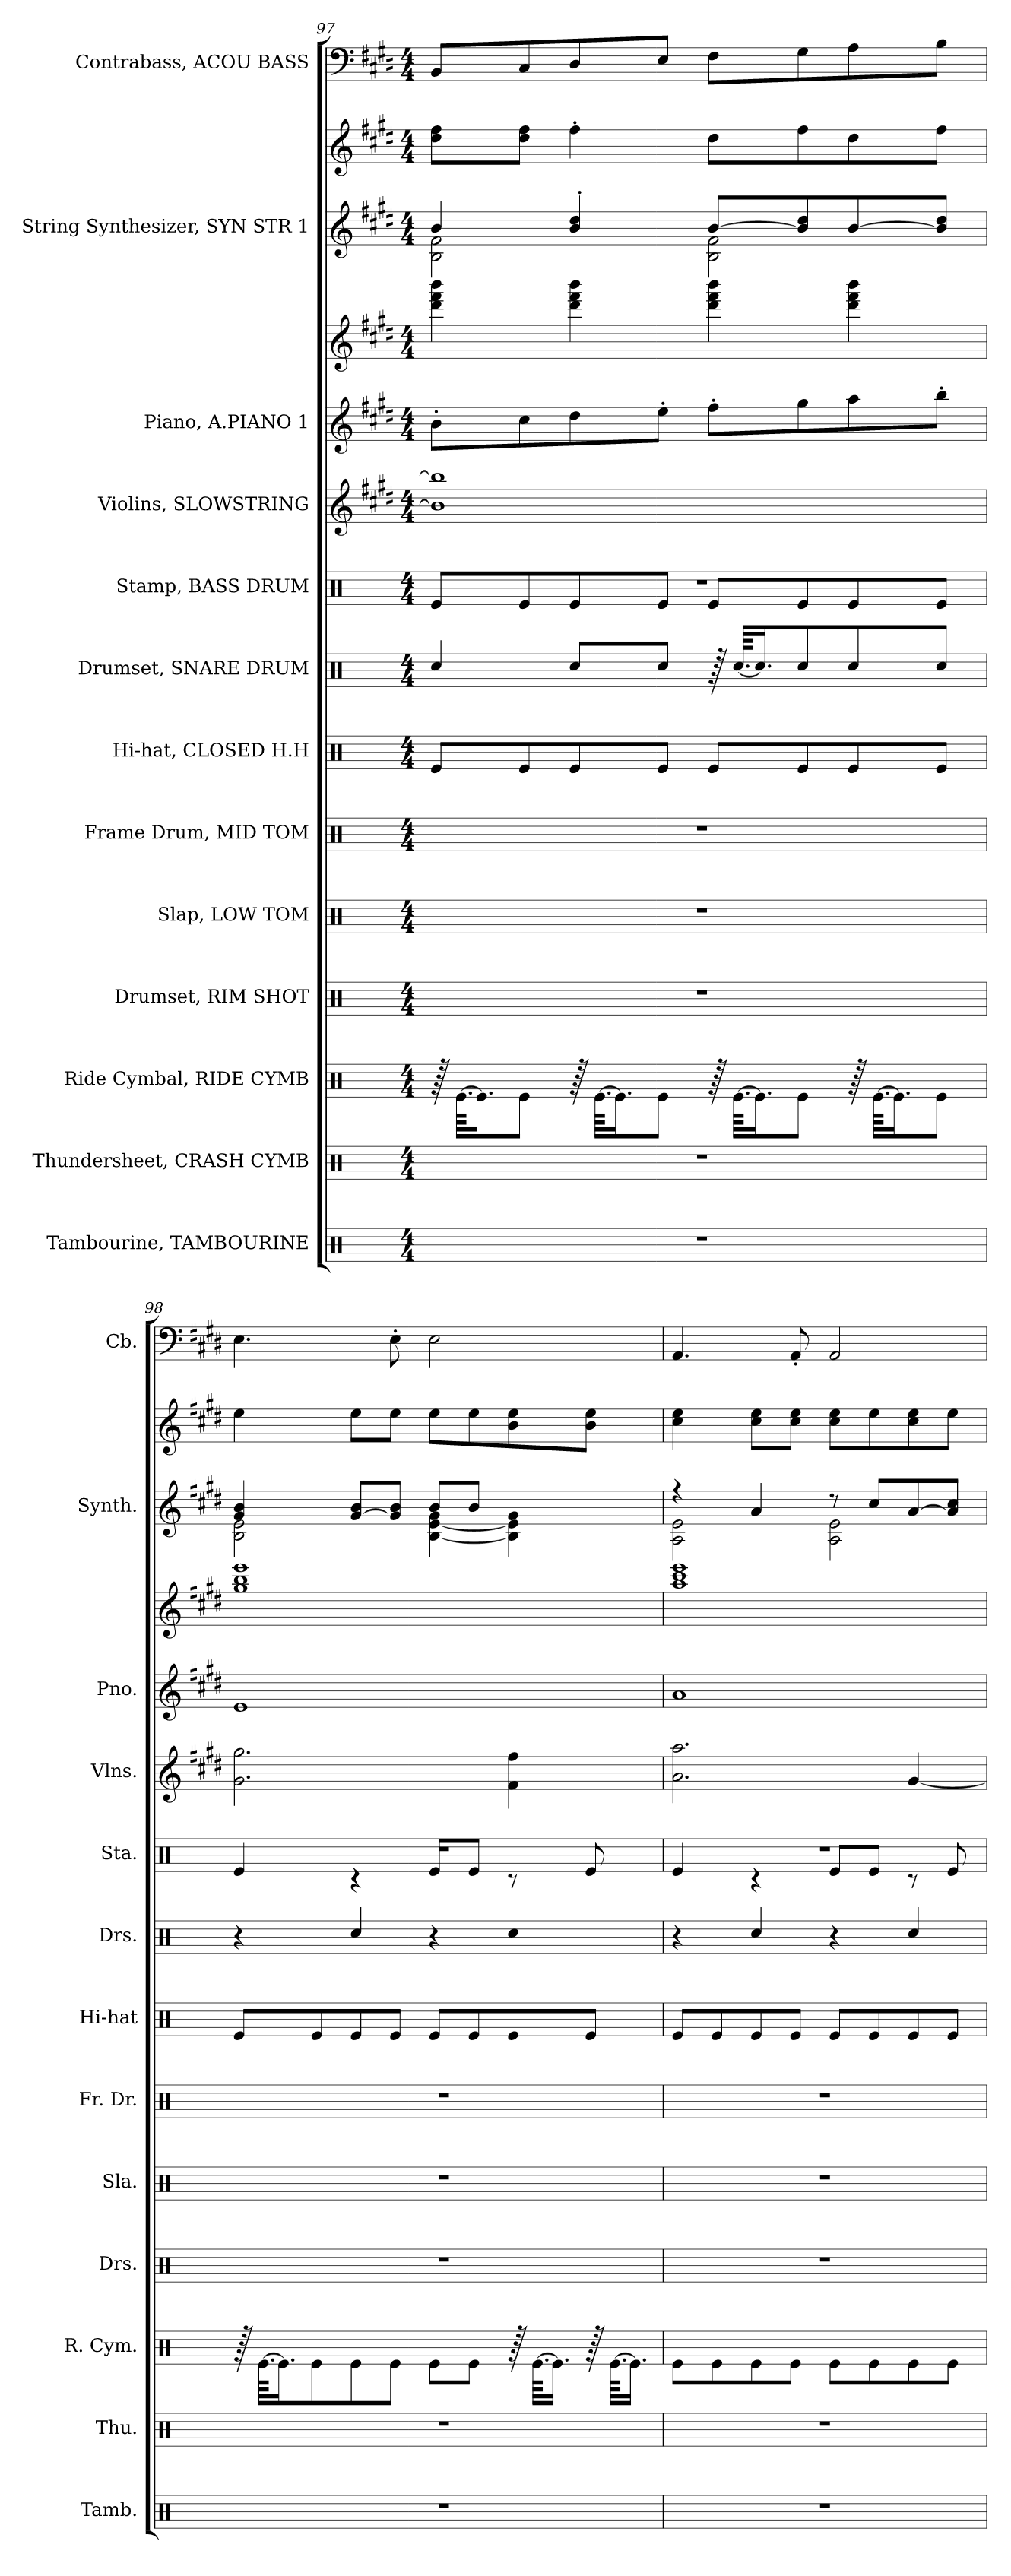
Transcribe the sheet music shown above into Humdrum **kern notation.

**kern	**kern	**kern	**kern	**kern	**kern	**kern	**kern	**kern	**kern	**kern	**kern	**kern	**kern	**kern
*part13	*part12	*part11	*part10	*part9	*part8	*part7	*part6	*part5	*part4	*part3	*part3	*part2	*part2	*part1
*staff15	*staff14	*staff13	*staff12	*staff11	*staff10	*staff9	*staff8	*staff7	*staff6	*staff5	*staff4	*staff3	*staff2	*staff1
*I"Tambourine, TAMBOURINE	*I"Thundersheet, CRASH CYMB	*I"Ride Cymbal, RIDE CYMB	*I"Drumset, RIM SHOT	*I"Slap, LOW TOM	*I"Frame Drum, MID TOM	*I"Hi-hat, CLOSED H.H	*I"Drumset, SNARE DRUM	*I"Stamp, BASS DRUM	*I"Violins, SLOWSTRING	*I"Piano, A.PIANO 1	*	*I"String Synthesizer, SYN STR 1	*	*I"Contrabass, ACOU BASS
*I'Tamb.	*I'Thu.	*I'R. Cym.	*I'Drs.	*I'Sla.	*I'Fr. Dr.	*I'Hi-hat	*I'Drs.	*I'Sta.	*I'Vlns.	*I'Pno.	*	*I'Synth.	*	*I'Cb.
*clefX	*clefX	*clefX	*clefX	*clefX	*clefX	*clefX	*clefX	*clefX	*clefG2	*clefG2	*clefG2	*clefG2	*clefG2	*clefF4
*	*	*	*	*	*	*	*	*	*	*	*	*	*	*ITrd7c12
*k[]	*k[]	*k[]	*k[]	*k[]	*k[]	*k[]	*k[]	*k[]	*k[f#c#g#d#]	*k[f#c#g#d#]	*k[f#c#g#d#]	*k[f#c#g#d#]	*k[f#c#g#d#]	*k[f#c#g#d#]
*M4/4	*M4/4	*M4/4	*M4/4	*M4/4	*M4/4	*M4/4	*M4/4	*M4/4	*M4/4	*M4/4	*M4/4	*M4/4	*M4/4	*M4/4
=97	=97	=97	=97	=97	=97	=97	=97	=97	=97	=97	=97	=97	=97	=97
*	*	*	*	*	*	*	*	*^	*	*	*	*^	*	*
1r	1r	128r	1r	1r	1r	8Re/L	4Rcc/	1r	8Re/L	1b] 1bb]	8b'\L	4ddd#\ 4fff#\ 4bbb\	4b/	2B\ 2f#\	8dd#\ 8ff#\L	8BBB/L
.	.	[64.Re\KKLL	.	.	.	.	.	.	.	.	.	.	.	.	.	.
.	.	16.Re\J]	.	.	.	.	.	.	.	.	.	.	.	.	.	.
.	.	8Re\J	.	.	.	8Re/	.	.	8Re/	.	8cc#\	.	.	.	8dd#\ 8ff#\J	8CC#/
.	.	128r	.	.	.	8Re/	8Rcc/L	.	8Re/	.	8dd#\	4ddd#\ 4fff#\ 4bbb\	4b/' 4dd#/'	.	4ff#'\	8DD#/
.	.	[64.Re\KKLL	.	.	.	.	.	.	.	.	.	.	.	.	.	.
.	.	16.Re\J]	.	.	.	.	.	.	.	.	.	.	.	.	.	.
.	.	8Re\J	.	.	.	8Re/J	8Rcc/J	.	8Re/J	.	8ee'\J	.	.	.	.	8EE/J
.	.	128r	.	.	.	8Re/L	128r	.	8Re/L	.	8ff#'\L	4ddd#\ 4fff#\ 4bbb\	[8b/L	2B\ 2f#\	8dd#\L	8FF#\L
.	.	[64.Re\KKLL	.	.	.	.	[64.Rcc/KKLL	.	.	.	.	.	.	.	.	.
.	.	16.Re\J]	.	.	.	.	16.Rcc/J]	.	.	.	.	.	.	.	.	.
.	.	8Re\J	.	.	.	8Re/	8Rcc/	.	8Re/	.	8gg#\	.	8b/] 8dd#/	.	8ff#\	8GG#\
.	.	128r	.	.	.	8Re/	8Rcc/	.	8Re/	.	8aa\	4ddd#\ 4fff#\ 4bbb\	[8b/	.	8dd#\	8AA\
.	.	[64.Re\KKLL	.	.	.	.	.	.	.	.	.	.	.	.	.	.
.	.	16.Re\J]	.	.	.	.	.	.	.	.	.	.	.	.	.	.
.	.	8Re\J	.	.	.	8Re/J	8Rcc/J	.	8Re/J	.	8bb'\J	.	8b/] 8dd#/J	.	8ff#\J	8BB\J
!!LO:PB:g=z
=98	=98	=98	=98	=98	=98	=98	=98	=98	=98	=98	=98	=98	=98	=98	=98	=98
1r	1r	128r	1r	1r	1r	8Re/L	4r	1r	4Re/	2.g#\ 2.gg#\	1e	1gg# 1bb 1eee	4g#/ 4b/	2B\ 2e\	4ee\	4.EE\
.	.	[64.Re\KKLL	.	.	.	.	.	.	.	.	.	.	.	.	.	.
.	.	16.Re\J]	.	.	.	.	.	.	.	.	.	.	.	.	.	.
.	.	8Re\	.	.	.	8Re/	.	.	.	.	.	.	.	.	.	.
.	.	8Re\	.	.	.	8Re/	4Rcc/	.	4r	.	.	.	[8g#/ 8b/L	.	8ee\L	.
.	.	8Re\J	.	.	.	8Re/J	.	.	.	.	.	.	8g#/] 8b/J	.	8ee\J	8EE'\
.	.	8Re\L	.	.	.	8Re/L	4r	.	8Re/L	.	.	.	8b/L	[4B\ [4e\ 4g#\	8ee\L	2EE\
.	.	8Re\J	.	.	.	8Re/	.	.	8Re/J	.	.	.	8b/J	.	8ee\	.
.	.	128r	.	.	.	8Re/	4Rcc/	.	8r	4f#\ 4ff#\	.	.	4g#/	4B\] 4e\]	8b\ 8ee\	.
.	.	[64.Re\KKLL	.	.	.	.	.	.	.	.	.	.	.	.	.	.
.	.	16.Re\JJ]	.	.	.	.	.	.	.	.	.	.	.	.	.	.
.	.	128r	.	.	.	8Re/J	.	.	8Re/	.	.	.	.	.	8b\ 8ee\J	.
.	.	[64.Re\KKLL	.	.	.	.	.	.	.	.	.	.	.	.	.	.
.	.	16.Re\JJ]	.	.	.	.	.	.	.	.	.	.	.	.	.	.
=99	=99	=99	=99	=99	=99	=99	=99	=99	=99	=99	=99	=99	=99	=99	=99	=99
1r	1r	8Re\L	1r	1r	1r	8Re/L	4r	1r	4Re/	2.a\ 2.aa\	1a	1aa 1ccc# 1eee	4r	2A\ 2e\	4cc#\ 4ee\	4.AAA/
.	.	8Re\	.	.	.	8Re/	.	.	.	.	.	.	.	.	.	.
.	.	8Re\	.	.	.	8Re/	4Rcc/	.	4r	.	.	.	4a/	.	8cc#\ 8ee\L	.
.	.	8Re\J	.	.	.	8Re/J	.	.	.	.	.	.	.	.	8cc#\ 8ee\J	8AAA'/
.	.	8Re\L	.	.	.	8Re/L	4r	.	8Re/L	.	.	.	8r	2A\ 2e\	8cc#\ 8ee\L	2AAA/
.	.	8Re\	.	.	.	8Re/	.	.	8Re/J	.	.	.	8cc#/L	.	8ee\	.
.	.	8Re\	.	.	.	8Re/	4Rcc/	.	8r	[4g#/	.	.	[8a/	.	8cc#\ 8ee\	.
.	.	8Re\J	.	.	.	8Re/J	.	.	8Re/	.	.	.	8a/] 8cc#/J	.	8ee\J	.
*	*	*	*	*	*	*	*	*v	*v	*	*	*	*v	*v	*	*
=	=	=	=	=	=	=	=	=	=	=	=	=	=	=
*-	*-	*-	*-	*-	*-	*-	*-	*-	*-	*-	*-	*-	*-	*-
